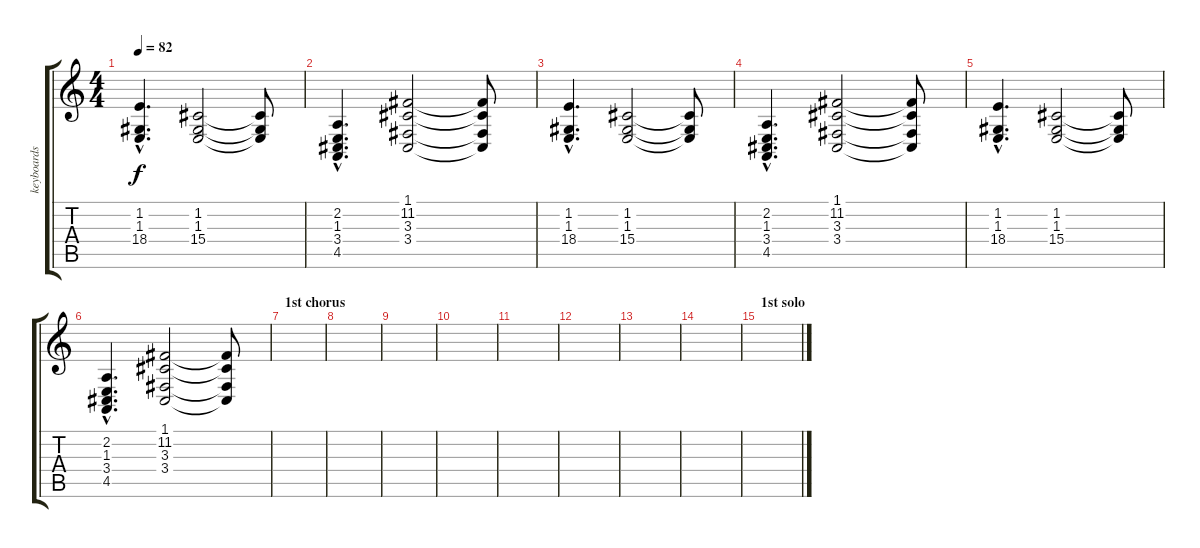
\track ("keyboards (troy van leeuwen)" "keyboards ") {instrument electricpiano1}
\staff {score tabs}
\tuning (C4 G3 Eb3 Bb2 F2 C2) {hide}
\ts (4 4)
\tempo 82
\clef g2
\ks c
(1.2{hac} 1.3{hac} 18.4{hac}).4{d dy f} (1.2 1.3 15.4).2 (1.2{t} 1.3{t} 15.4{t}).8 |
(2.2{hac} 1.3{hac} 3.4{hac} 4.5{hac}).4{d} (1.1 11.2 3.3 3.4).2 (1.1{t} 11.2{t} 3.3{t} 3.4{t}).8 |
(1.2{hac} 1.3{hac} 18.4{hac}).4{d} (1.2 1.3 15.4).2 (1.2{t} 1.3{t} 15.4{t}).8 |
(2.2{hac} 1.3{hac} 3.4{hac} 4.5{hac}).4{d} (1.1 11.2 3.3 3.4).2 (1.1{t} 11.2{t} 3.3{t} 3.4{t}).8 |
(1.2{hac} 1.3{hac} 18.4{hac}).4{d} (1.2 1.3 15.4).2 (1.2{t} 1.3{t} 15.4{t}).8 |
(2.2{hac} 1.3{hac} 3.4{hac} 4.5{hac}).4{d} (1.1 11.2 3.3 3.4).2 (1.1{t} 11.2{t} 3.3{t} 3.4{t}).8 |
\section ("" "1st chorus")
|
|
|
|
|
|
|
|
\section ("" "1st solo")
